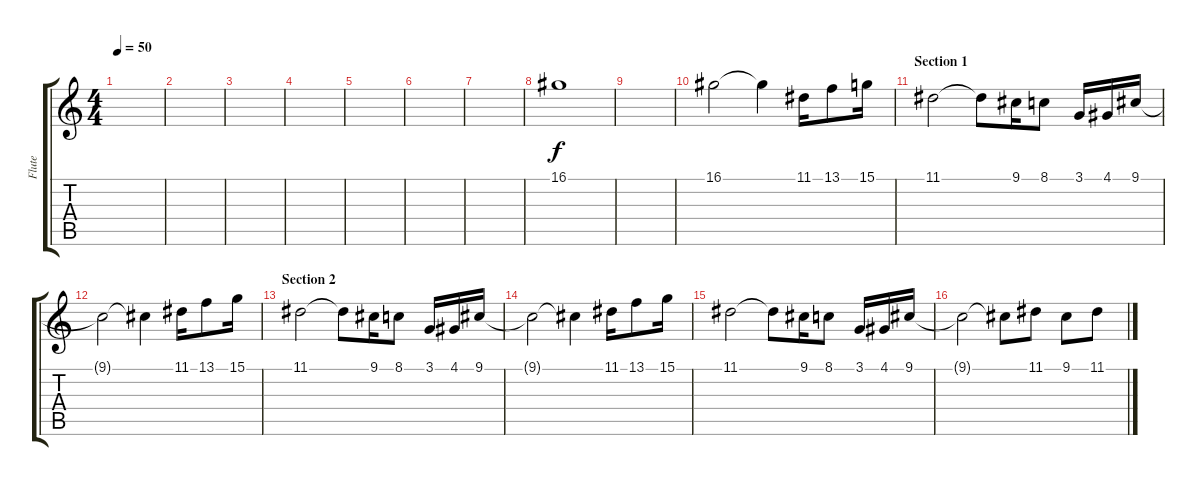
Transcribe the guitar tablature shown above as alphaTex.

\track ("Flute" "Flute") {instrument piccolo}
\staff {score tabs}
\tuning (E4 B3 G3 D3 A2 E2) {hide}
\ts (4 4)
\tempo 50
\clef g2
\ks c
|
|
|
|
|
|
|
16.1.1 |
|
16.1.2 16.1{t}.4{dy f} 11.1.16 13.1.8 15.1.16 |
\section ("" "Section 1")
11.1.2 11.1{t}.8 9.1.16 8.1.8 3.1.16 4.1.16 9.1.16 |
9.1{t}.2 9.1{t}.4 11.1.16 13.1.8 15.1.16 |
\section ("" "Section 2")
11.1.2 11.1{t}.8 9.1.16 8.1.8 3.1.16 4.1.16 9.1.16 |
9.1{t}.2 9.1{t}.4 11.1.16 13.1.8 15.1.16 |
11.1.2 11.1{t}.8 9.1.16 8.1.8 3.1.16 4.1.16 9.1.16 |
9.1{t}.2 9.1{t}.8 11.1.8 9.1.8 11.1.8
